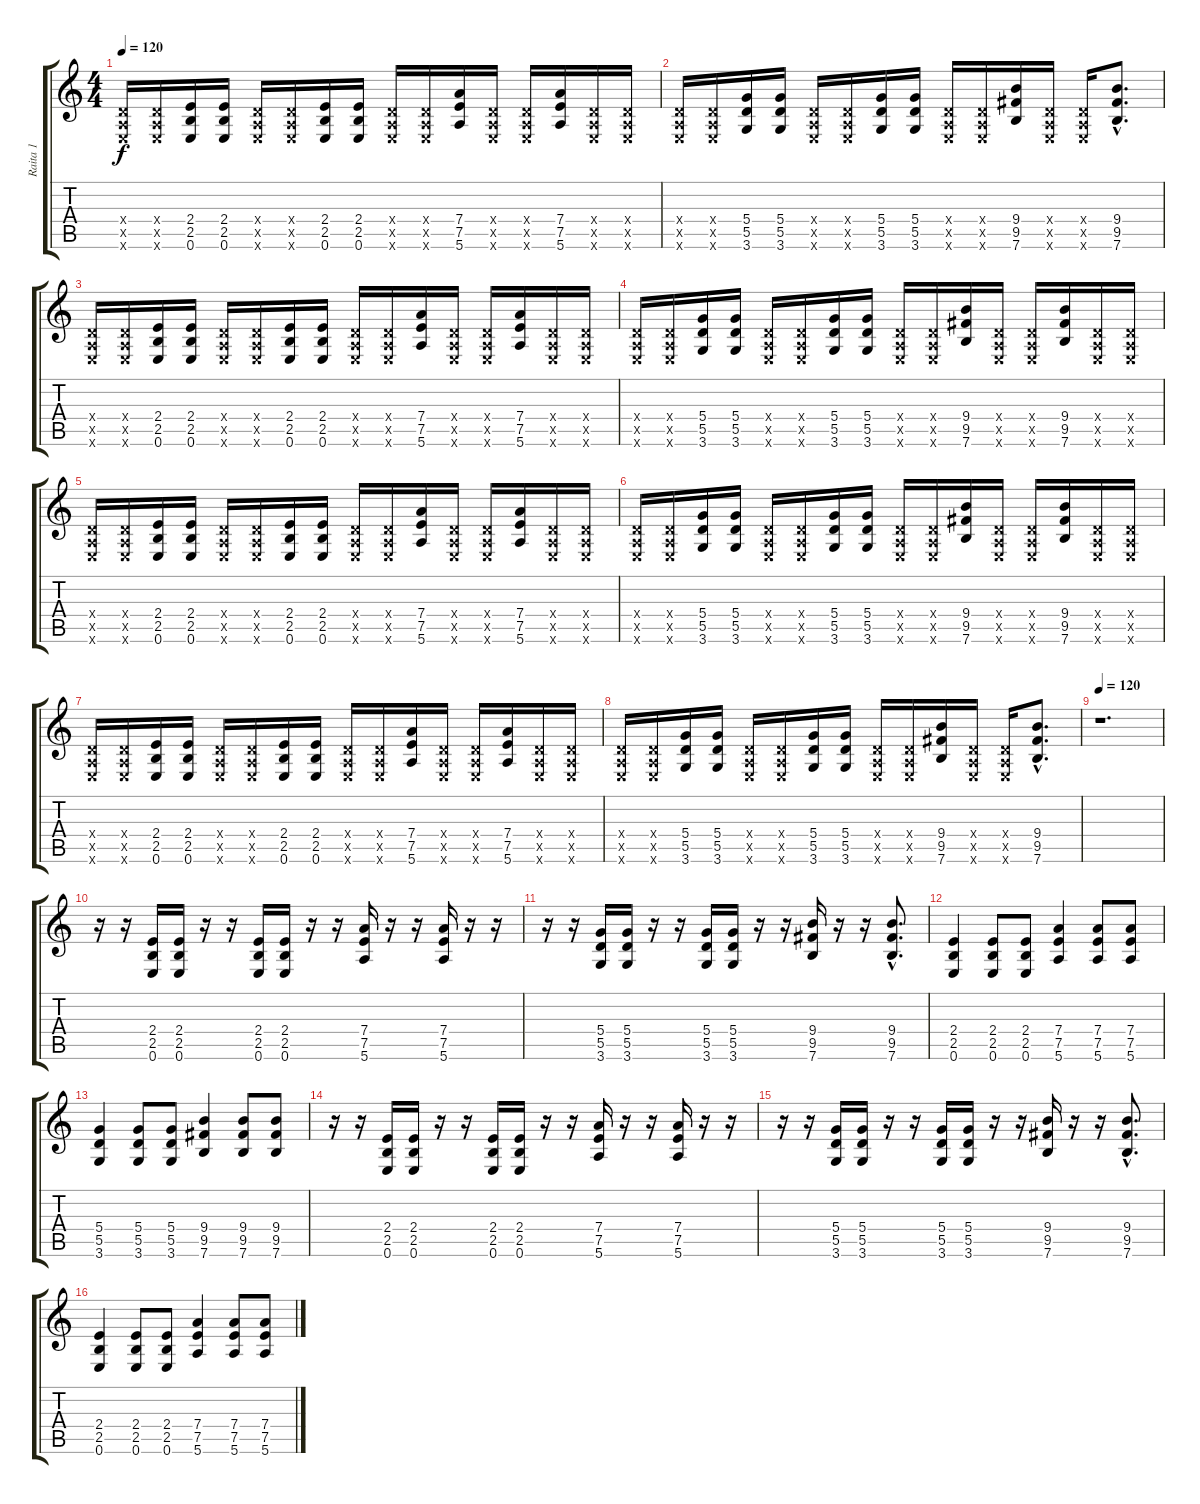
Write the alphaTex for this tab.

\track ("Raita 1" "Raita 1") {instrument overdrivenguitar}
\staff {score tabs}
\tuning (E4 B3 G3 D3 A2 E2) {hide}
\ts (4 4)
\tempo 120
\clef g2
\ks c
(0.4{x} 0.5{x} 0.6{x}).16{dy f} (0.4{x} 0.5{x} 0.6{x}).16 (2.4 2.5 0.6).16 (2.4 2.5 0.6).16 (0.4{x} 0.5{x} 0.6{x}).16 (0.4{x} 0.5{x} 0.6{x}).16 (2.4 2.5 0.6).16 (2.4 2.5 0.6).16 (0.4{x} 0.5{x} 0.6{x}).16 (0.4{x} 0.5{x} 0.6{x}).16 (7.4 7.5 5.6).16 (0.4{x} 0.5{x} 0.6{x}).16 (0.4{x} 0.5{x} 0.6{x}).16 (7.4 7.5 5.6).16 (0.4{x} 0.5{x} 0.6{x}).16 (0.4{x} 0.5{x} 0.6{x}).16 |
(0.4{x} 0.5{x} 0.6{x}).16 (0.4{x} 0.5{x} 0.6{x}).16 (5.4 5.5 3.6).16 (5.4 5.5 3.6).16 (0.4{x} 0.5{x} 0.6{x}).16 (0.4{x} 0.5{x} 0.6{x}).16 (5.4 5.5 3.6).16 (5.4 5.5 3.6).16 (0.4{x} 0.5{x} 0.6{x}).16 (0.4{x} 0.5{x} 0.6{x}).16 (9.4 9.5 7.6).16 (0.4{x} 0.5{x} 0.6{x}).16 (0.4{x} 0.5{x} 0.6{x}).16 (9.4{hac} 9.5{hac} 7.6{hac}).8{d} |
(0.4{x} 0.5{x} 0.6{x}).16 (0.4{x} 0.5{x} 0.6{x}).16 (2.4 2.5 0.6).16 (2.4 2.5 0.6).16 (0.4{x} 0.5{x} 0.6{x}).16 (0.4{x} 0.5{x} 0.6{x}).16 (2.4 2.5 0.6).16 (2.4 2.5 0.6).16 (0.4{x} 0.5{x} 0.6{x}).16 (0.4{x} 0.5{x} 0.6{x}).16 (7.4 7.5 5.6).16 (0.4{x} 0.5{x} 0.6{x}).16 (0.4{x} 0.5{x} 0.6{x}).16 (7.4 7.5 5.6).16 (0.4{x} 0.5{x} 0.6{x}).16 (0.4{x} 0.5{x} 0.6{x}).16 |
(0.4{x} 0.5{x} 0.6{x}).16 (0.4{x} 0.5{x} 0.6{x}).16 (5.4 5.5 3.6).16 (5.4 5.5 3.6).16 (0.4{x} 0.5{x} 0.6{x}).16 (0.4{x} 0.5{x} 0.6{x}).16 (5.4 5.5 3.6).16 (5.4 5.5 3.6).16 (0.4{x} 0.5{x} 0.6{x}).16 (0.4{x} 0.5{x} 0.6{x}).16 (9.4 9.5 7.6).16 (0.4{x} 0.5{x} 0.6{x}).16 (0.4{x} 0.5{x} 0.6{x}).16 (9.4 9.5 7.6).16 (0.4{x} 0.5{x} 0.6{x}).16 (0.4{x} 0.5{x} 0.6{x}).16 |
(0.4{x} 0.5{x} 0.6{x}).16 (0.4{x} 0.5{x} 0.6{x}).16 (2.4 2.5 0.6).16 (2.4 2.5 0.6).16 (0.4{x} 0.5{x} 0.6{x}).16 (0.4{x} 0.5{x} 0.6{x}).16 (2.4 2.5 0.6).16 (2.4 2.5 0.6).16 (0.4{x} 0.5{x} 0.6{x}).16 (0.4{x} 0.5{x} 0.6{x}).16 (7.4 7.5 5.6).16 (0.4{x} 0.5{x} 0.6{x}).16 (0.4{x} 0.5{x} 0.6{x}).16 (7.4 7.5 5.6).16 (0.4{x} 0.5{x} 0.6{x}).16 (0.4{x} 0.5{x} 0.6{x}).16 |
(0.4{x} 0.5{x} 0.6{x}).16 (0.4{x} 0.5{x} 0.6{x}).16 (5.4 5.5 3.6).16 (5.4 5.5 3.6).16 (0.4{x} 0.5{x} 0.6{x}).16 (0.4{x} 0.5{x} 0.6{x}).16 (5.4 5.5 3.6).16 (5.4 5.5 3.6).16 (0.4{x} 0.5{x} 0.6{x}).16 (0.4{x} 0.5{x} 0.6{x}).16 (9.4 9.5 7.6).16 (0.4{x} 0.5{x} 0.6{x}).16 (0.4{x} 0.5{x} 0.6{x}).16 (9.4 9.5 7.6).16 (0.4{x} 0.5{x} 0.6{x}).16 (0.4{x} 0.5{x} 0.6{x}).16 |
(0.4{x} 0.5{x} 0.6{x}).16 (0.4{x} 0.5{x} 0.6{x}).16 (2.4 2.5 0.6).16 (2.4 2.5 0.6).16 (0.4{x} 0.5{x} 0.6{x}).16 (0.4{x} 0.5{x} 0.6{x}).16 (2.4 2.5 0.6).16 (2.4 2.5 0.6).16 (0.4{x} 0.5{x} 0.6{x}).16 (0.4{x} 0.5{x} 0.6{x}).16 (7.4 7.5 5.6).16 (0.4{x} 0.5{x} 0.6{x}).16 (0.4{x} 0.5{x} 0.6{x}).16 (7.4 7.5 5.6).16 (0.4{x} 0.5{x} 0.6{x}).16 (0.4{x} 0.5{x} 0.6{x}).16 |
(0.4{x} 0.5{x} 0.6{x}).16 (0.4{x} 0.5{x} 0.6{x}).16 (5.4 5.5 3.6).16 (5.4 5.5 3.6).16 (0.4{x} 0.5{x} 0.6{x}).16 (0.4{x} 0.5{x} 0.6{x}).16 (5.4 5.5 3.6).16 (5.4 5.5 3.6).16 (0.4{x} 0.5{x} 0.6{x}).16 (0.4{x} 0.5{x} 0.6{x}).16 (9.4 9.5 7.6).16 (0.4{x} 0.5{x} 0.6{x}).16 (0.4{x} 0.5{x} 0.6{x}).16 (9.4{hac} 9.5{hac} 7.6{hac}).8{d} |
\tempo 120
r.1{d} |
r.16 r.16 (2.4 2.5 0.6).16 (2.4 2.5 0.6).16 r.16 r.16 (2.4 2.5 0.6).16 (2.4 2.5 0.6).16 r.16 r.16 (7.4 7.5 5.6).16 r.16 r.16 (7.4 7.5 5.6).16 r.16 r.16 |
r.16 r.16 (5.4 5.5 3.6).16 (5.4 5.5 3.6).16 r.16 r.16 (5.4 5.5 3.6).16 (5.4 5.5 3.6).16 r.16 r.16 (9.4 9.5 7.6).16 r.16 r.16 (9.4{hac} 9.5{hac} 7.6{hac}).8{d} |
(2.4 2.5 0.6).4 (2.4 2.5 0.6).8 (2.4 2.5 0.6).8 (7.4 7.5 5.6).4 (7.4 7.5 5.6).8 (7.4 7.5 5.6).8 |
(5.4 5.5 3.6).4 (5.4 5.5 3.6).8 (5.4 5.5 3.6).8 (9.4 9.5 7.6).4 (9.4 9.5 7.6).8 (9.4 9.5 7.6).8 |
r.16 r.16 (2.4 2.5 0.6).16 (2.4 2.5 0.6).16 r.16 r.16 (2.4 2.5 0.6).16 (2.4 2.5 0.6).16 r.16 r.16 (7.4 7.5 5.6).16 r.16 r.16 (7.4 7.5 5.6).16 r.16 r.16 |
r.16 r.16 (5.4 5.5 3.6).16 (5.4 5.5 3.6).16 r.16 r.16 (5.4 5.5 3.6).16 (5.4 5.5 3.6).16 r.16 r.16 (9.4 9.5 7.6).16 r.16 r.16 (9.4{hac} 9.5{hac} 7.6{hac}).8{d} |
(2.4 2.5 0.6).4 (2.4 2.5 0.6).8 (2.4 2.5 0.6).8 (7.4 7.5 5.6).4 (7.4 7.5 5.6).8 (7.4 7.5 5.6).8
